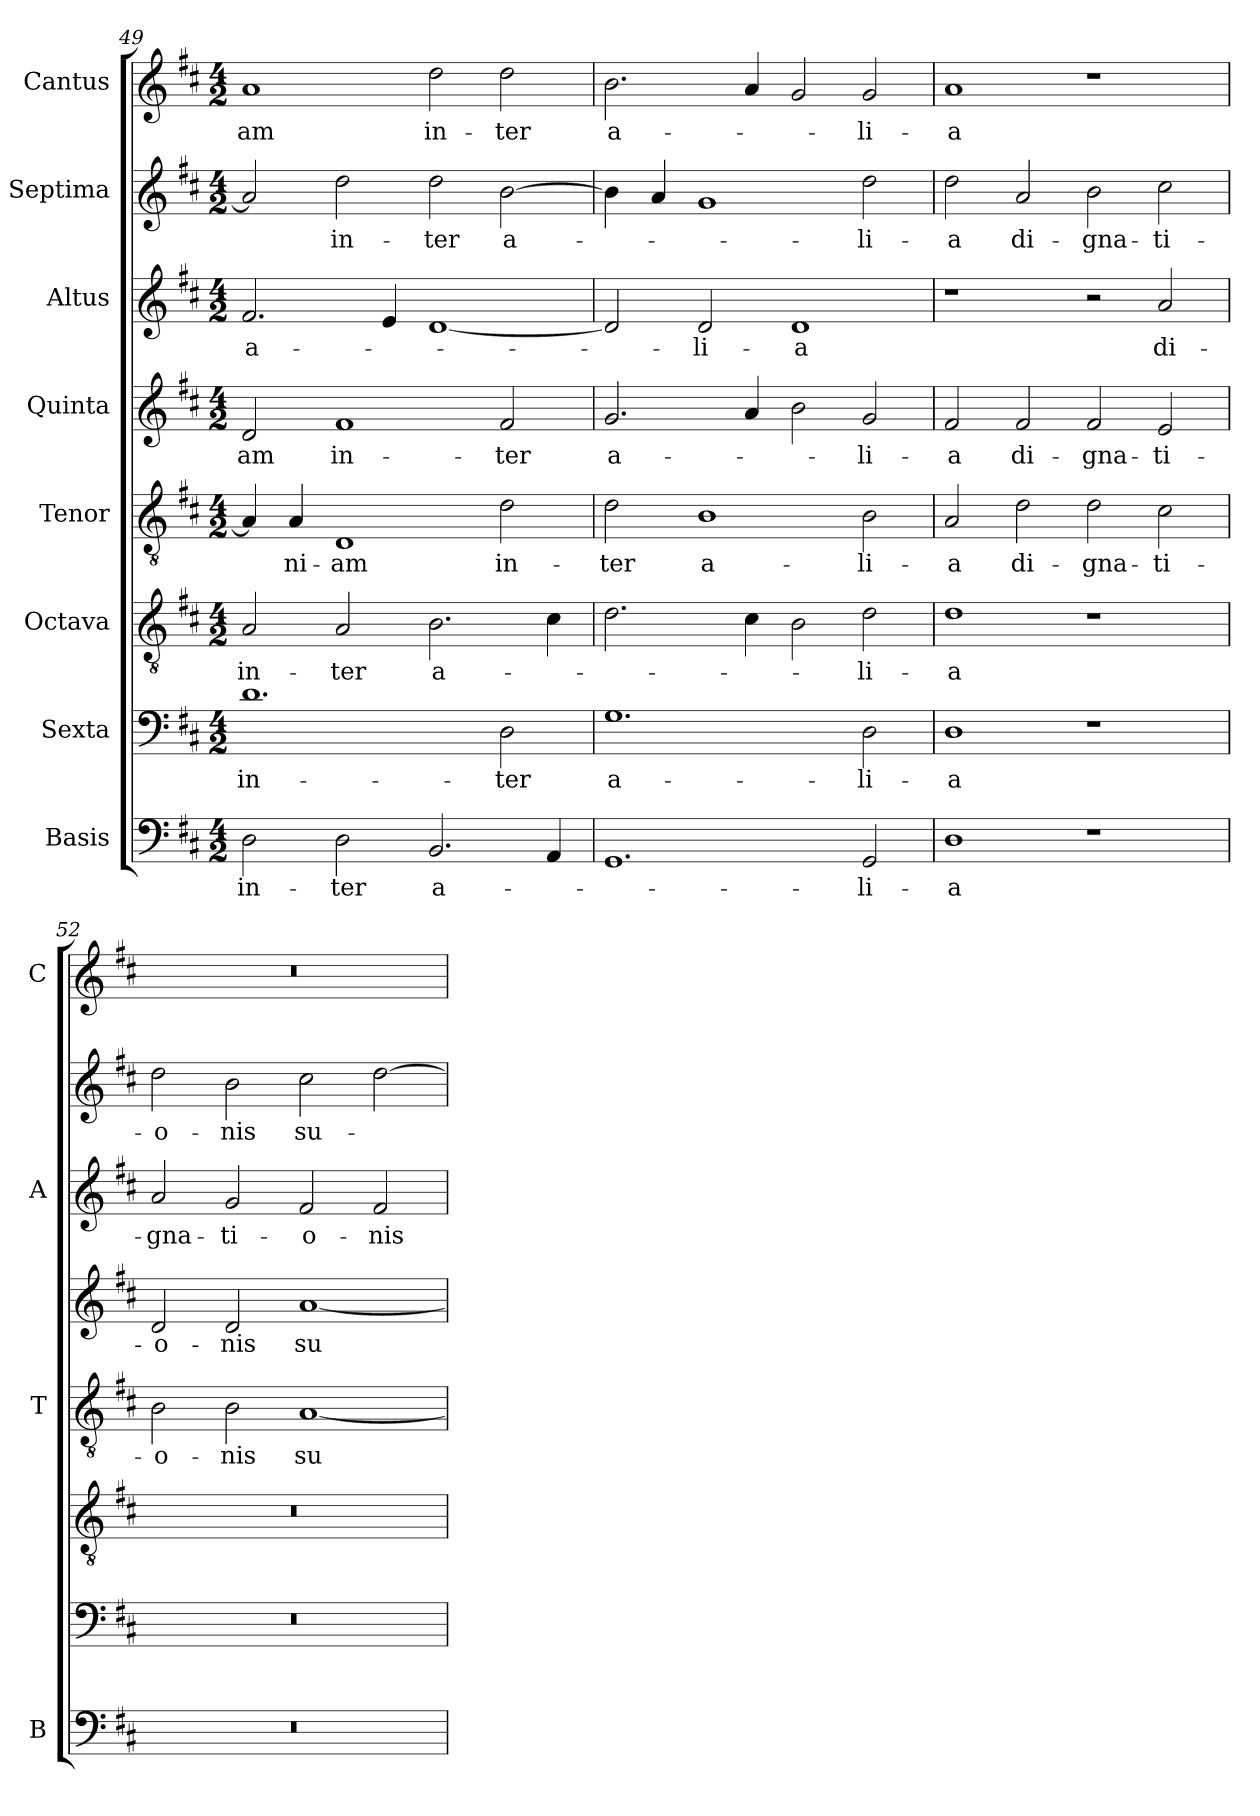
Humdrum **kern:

**kern	**text	**kern	**text	**kern	**text	**kern	**text	**kern	**text	**kern	**text	**kern	**text	**kern	**text
*part8	*part8	*part7	*part7	*part6	*part6	*part5	*part5	*part4	*part4	*part3	*part3	*part2	*part2	*part1	*part1
*staff8	*staff8	*staff7	*staff7	*staff6	*staff6	*staff5	*staff5	*staff4	*staff4	*staff3	*staff3	*staff2	*staff2	*staff1	*staff1
*I"Basis	*	*I"Sexta	*	*I"Octava	*	*I"Tenor	*	*I"Quinta	*	*I"Altus	*	*I"Septima	*	*I"Cantus	*
*I'B	*	*	*	*	*	*I'T	*	*	*	*I'A	*	*	*	*I'C	*
*clefF4	*	*clefF4	*	*clefGv2	*	*clefGv2	*	*clefG2	*	*clefG2	*	*clefG2	*	*clefG2	*
*k[f#c#]	*	*k[f#c#]	*	*k[f#c#]	*	*k[f#c#]	*	*k[f#c#]	*	*k[f#c#]	*	*k[f#c#]	*	*k[f#c#]	*
*D:	*	*D:	*	*D:	*	*D:	*	*D:	*	*D:	*	*D:	*	*D:	*
*M4/2	*	*M4/2	*	*M4/2	*	*M4/2	*	*M4/2	*	*M4/2	*	*M4/2	*	*M4/2	*
=49	=49	=49	=49	=49	=49	=49	=49	=49	=49	=49	=49	=49	=49	=49	=49
!	!LO:LY:b	!	!LO:LY:b	!	!LO:LY:b	!	!	!	!LO:LY:b	!	!LO:LY:b	!	!	!	!LO:LY:b
2D\	in-	1.d	in-	2A/	in-	4A/]	.	2d/	-am	2.f#/	a-	2a/]	.	1a	-am
!	!	!	!	!	!	!	!LO:LY:b	!	!	!	!	!	!	!	!
.	.	.	.	.	.	4A/	-ni-	.	.	.	.	.	.	.	.
!	!LO:LY:b	!	!	!	!LO:LY:b	!	!LO:LY:b	!	!LO:LY:b	!	!	!	!LO:LY:b	!	!
2D\	-ter	.	.	2A/	-ter	1D	-am	1f#	in-	.	.	2dd\	in-	.	.
.	.	.	.	.	.	.	.	.	.	4e/	.	.	.	.	.
!	!LO:LY:b	!	!	!	!LO:LY:b	!	!	!	!	!	!	!	!LO:LY:b	!	!LO:LY:b
2.BB/	a-	.	.	2.B\	a-	.	.	.	.	[1d	.	2dd\	-ter	2dd\	in-
!	!	!	!LO:LY:b	!	!	!	!LO:LY:b	!	!LO:LY:b	!	!	!	!LO:LY:b	!	!LO:LY:b
.	.	2D\	-ter	.	.	2d\	in-	2f#/	-ter	.	.	[2b\	a-	2dd\	-ter
4AA/	.	.	.	4c#\	.	.	.	.	.	.	.	.	.	.	.
=50	=50	=50	=50	=50	=50	=50	=50	=50	=50	=50	=50	=50	=50	=50	=50
!	!	!	!LO:LY:b	!	!	!	!LO:LY:b	!	!LO:LY:b	!	!	!	!	!	!LO:LY:b
1.GG	.	1.G	a-	2.d\	.	2d\	-ter	2.g/	a-	2d/]	.	4b\]	.	2.b\	a-
.	.	.	.	.	.	.	.	.	.	.	.	4a/	.	.	.
!	!	!	!	!	!	!	!LO:LY:b	!	!	!	!LO:LY:b	!	!	!	!
.	.	.	.	.	.	1B	a-	.	.	2d/	-li-	1g	.	.	.
.	.	.	.	4c#\	.	.	.	4a/	.	.	.	.	.	4a/	.
!	!	!	!	!	!	!	!	!	!	!	!LO:LY:b	!	!	!	!
.	.	.	.	2B\	.	.	.	2b\	.	1d	-a	.	.	2g/	.
!	!LO:LY:b	!	!LO:LY:b	!	!LO:LY:b	!	!LO:LY:b	!	!LO:LY:b	!	!	!	!LO:LY:b	!	!LO:LY:b
2GG/	-li-	2D\	-li-	2d\	-li-	2B\	-li-	2g/	-li-	.	.	2dd\	-li-	2g/	-li-
=51	=51	=51	=51	=51	=51	=51	=51	=51	=51	=51	=51	=51	=51	=51	=51
!	!LO:LY:b	!	!LO:LY:b	!	!LO:LY:b	!	!LO:LY:b	!	!LO:LY:b	!	!	!	!LO:LY:b	!	!LO:LY:b
1D	-a	1D	-a	1d	-a	2A/	-a	2f#/	-a	1r	.	2dd\	-a	1a	-a
!	!	!	!	!	!	!	!LO:LY:b	!	!LO:LY:b	!	!	!	!LO:LY:b	!	!
.	.	.	.	.	.	2d\	di-	2f#/	di-	.	.	2a/	di-	.	.
!	!	!	!	!	!	!	!LO:LY:b	!	!LO:LY:b	!	!	!	!LO:LY:b	!	!
1r	.	1r	.	1r	.	2d\	-gna-	2f#/	-gna-	2r	.	2b\	-gna-	1r	.
!	!	!	!	!	!	!	!LO:LY:b	!	!LO:LY:b	!	!LO:LY:b	!	!LO:LY:b	!	!
.	.	.	.	.	.	2c#\	-ti-	2e/	-ti-	2a/	di-	2cc#\	-ti-	.	.
!!LO:LB:g=z
=52	=52	=52	=52	=52	=52	=52	=52	=52	=52	=52	=52	=52	=52	=52	=52
!	!	!	!	!	!	!	!LO:LY:b	!	!LO:LY:b	!	!LO:LY:b	!	!LO:LY:b	!	!
0r	.	0r	.	0r	.	2B\	-o-	2d/	-o-	2a/	-gna-	2dd\	-o-	0r	.
!	!	!	!	!	!	!	!LO:LY:b	!	!LO:LY:b	!	!LO:LY:b	!	!LO:LY:b	!	!
.	.	.	.	.	.	2B\	-nis	2d/	-nis	2g/	-ti-	2b\	-nis	.	.
!	!	!	!	!	!	!	!LO:LY:b	!	!LO:LY:b	!	!LO:LY:b	!	!LO:LY:b	!	!
.	.	.	.	.	.	[1A	su-	[1a	su-	2f#/	-o-	2cc#\	su-	.	.
!	!	!	!	!	!	!	!	!	!	!	!LO:LY:b	!	!	!	!
.	.	.	.	.	.	.	.	.	.	2f#/	-nis	[2dd\	.	.	.
=	=	=	=	=	=	=	=	=	=	=	=	=	=	=	=
*-	*-	*-	*-	*-	*-	*-	*-	*-	*-	*-	*-	*-	*-	*-	*-
